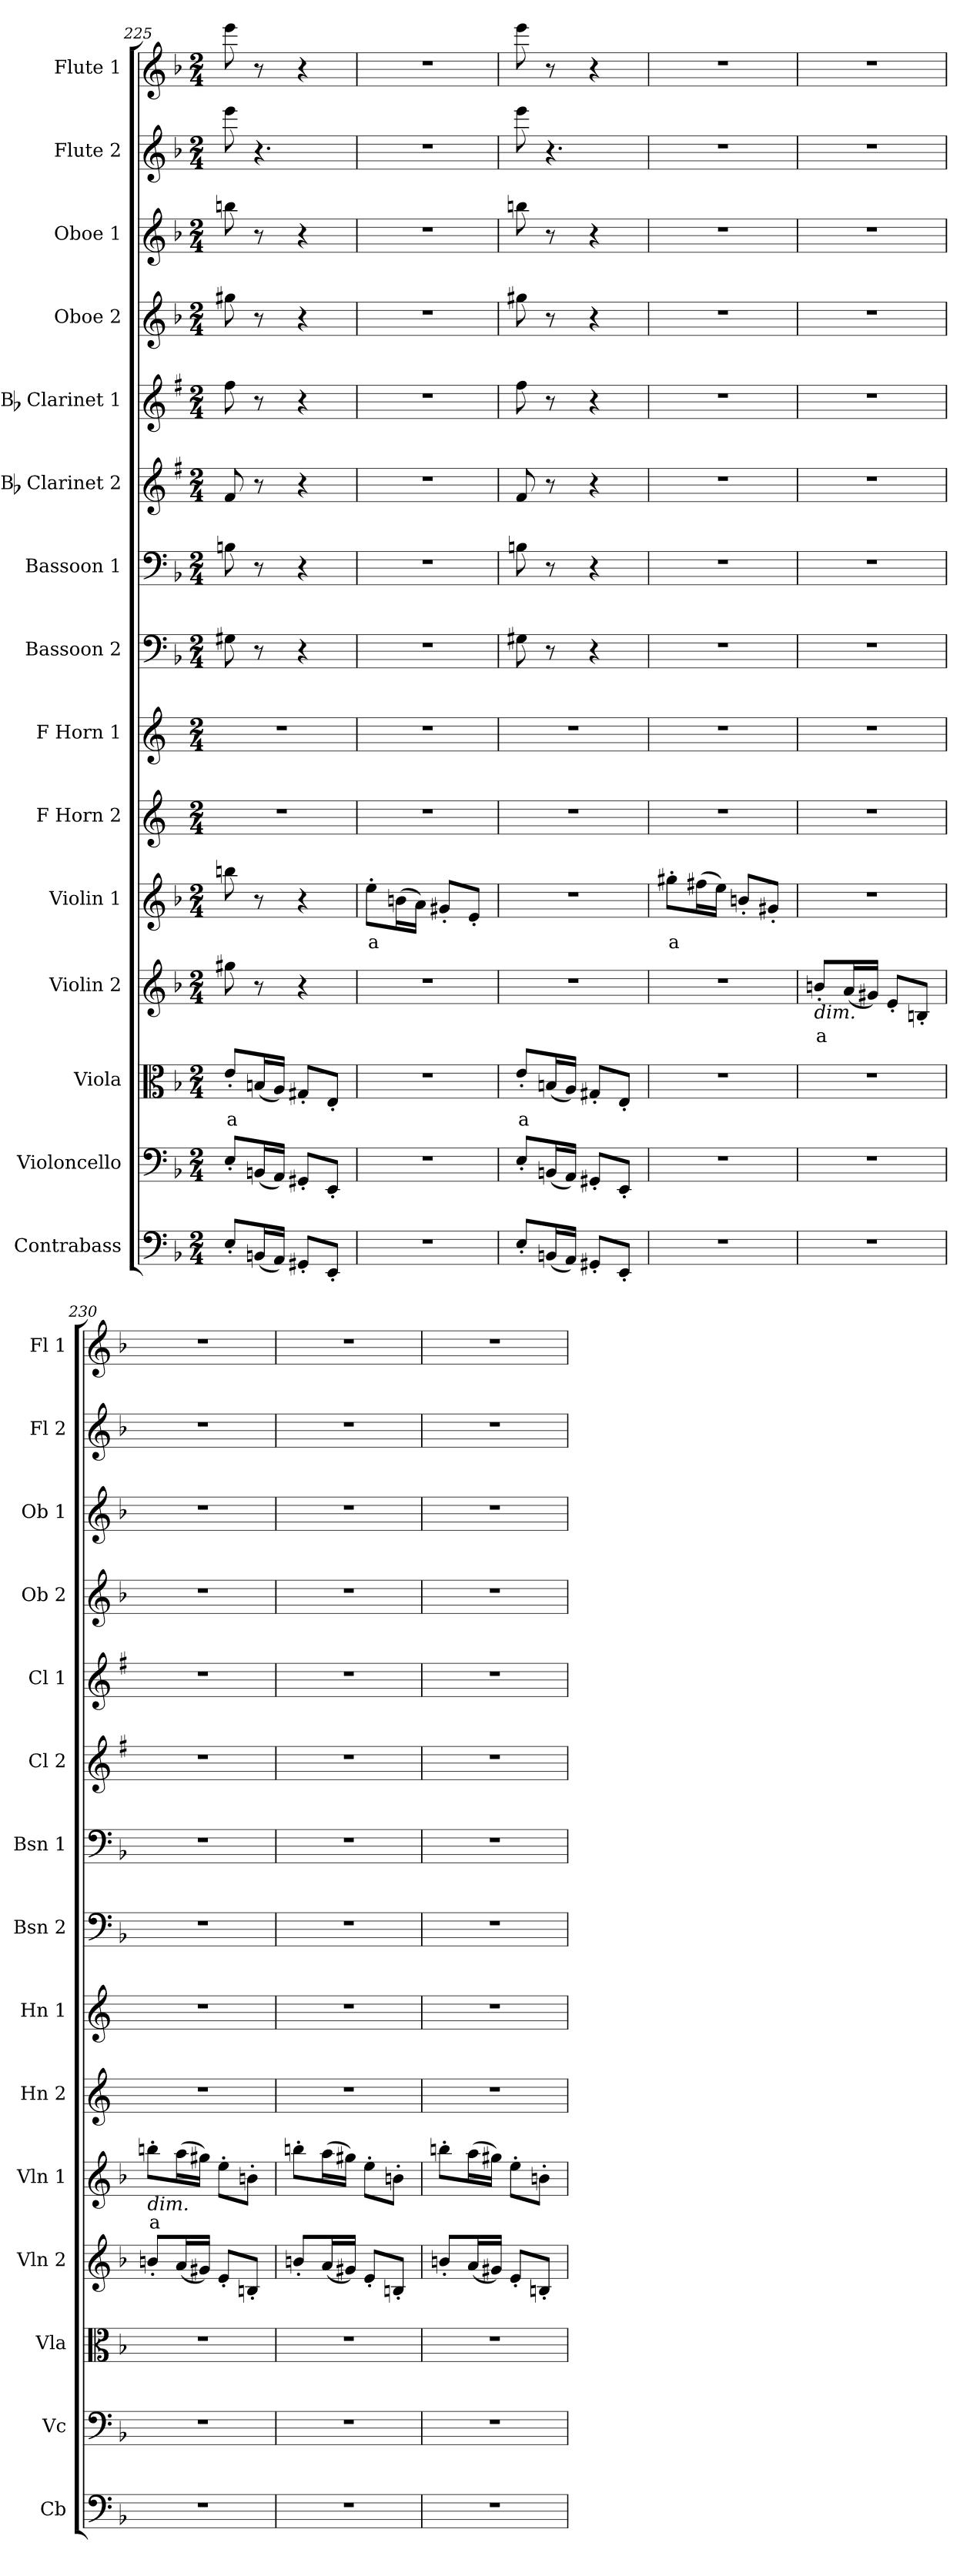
**kern	**kern	**kern	**text	**kern	**text	**kern	**text	**kern	**kern	**kern	**kern	**kern	**kern	**kern	**kern	**kern	**kern
*part15	*part14	*part13	*part13	*part12	*part12	*part11	*part11	*part10	*part9	*part8	*part7	*part6	*part5	*part4	*part3	*part2	*part1
*staff15	*staff14	*staff13	*staff13	*staff12	*staff12	*staff11	*staff11	*staff10	*staff9	*staff8	*staff7	*staff6	*staff5	*staff4	*staff3	*staff2	*staff1
*I"Contrabass	*I"Violoncello	*I"Viola	*	*I"Violin 2	*	*I"Violin 1	*	*I"F Horn 2	*I"F Horn 1	*I"Bassoon 2	*I"Bassoon 1	*I"Bb Clarinet 2	*I"Bb Clarinet 1	*I"Oboe 2	*I"Oboe 1	*I"Flute 2	*I"Flute 1
*I'Cb	*I'Vc	*I'Vla	*	*I'Vln 2	*	*I'Vln 1	*	*I'Hn 2	*I'Hn 1	*I'Bsn 2	*I'Bsn 1	*I'Cl 2	*I'Cl 1	*I'Ob 2	*I'Ob 1	*I'Fl 2	*I'Fl 1
!!LO:PB:g=z
*clefF4	*clefF4	*clefC3	*	*clefG2	*	*clefG2	*	*clefG2	*clefG2	*clefF4	*clefF4	*clefG2	*clefG2	*clefG2	*clefG2	*clefG2	*clefG2
*ITrd7c12	*	*	*	*	*	*	*	*ITrd4c7	*ITrd4c7	*	*	*ITrd1c2	*ITrd1c2	*	*	*	*
*k[b-]	*k[b-]	*k[b-]	*	*k[b-]	*	*k[b-]	*	*k[b-]	*k[b-]	*k[b-]	*k[b-]	*k[b-]	*k[b-]	*k[b-]	*k[b-]	*k[b-]	*k[b-]
*M2/4	*M2/4	*M2/4	*	*M2/4	*	*M2/4	*	*M2/4	*M2/4	*M2/4	*M2/4	*M2/4	*M2/4	*M2/4	*M2/4	*M2/4	*M2/4
=225	=225	=225	=225	=225	=225	=225	=225	=225	=225	=225	=225	=225	=225	=225	=225	=225	=225
!	!	!	!LO:LY:b:color=#FF0000	!	!	!	!	!	!	!	!	!	!	!	!	!	!
8EE'/L	8E'/L	8e'/L	a	8gg#X\	.	8bbn\	.	2r	2r	8G#X\	8Bn\	8e/	8ee\	8gg#X\	8bbn\	8eee\	8eee\
(16BBBn/L	(16BBn/L	(16Bn/L	.	8r	.	8r	.	.	.	8r	8r	8r	8r	8r	8r	4.r	8r
16AAA/JJ)	16AA/JJ)	16A/JJ)	.	.	.	.	.	.	.	.	.	.	.	.	.	.	.
8GGG#X'/L	8GG#X'/L	8G#X'/L	.	4r	.	4r	.	.	.	4r	4r	4r	4r	4r	4r	.	4r
8EEE'/J	8EE'/J	8E'/J	.	.	.	.	.	.	.	.	.	.	.	.	.	.	.
=226	=226	=226	=226	=226	=226	=226	=226	=226	=226	=226	=226	=226	=226	=226	=226	=226	=226
!	!	!	!	!	!	!	!LO:LY:b:color=#FF0000	!	!	!	!	!	!	!	!	!	!
2r	2r	2r	.	2r	.	8ee'\L	a	2r	2r	2r	2r	2r	2r	2r	2r	2r	2r
.	.	.	.	.	.	(16bn\L	.	.	.	.	.	.	.	.	.	.	.
.	.	.	.	.	.	16a\JJ)	.	.	.	.	.	.	.	.	.	.	.
.	.	.	.	.	.	8g#X'/L	.	.	.	.	.	.	.	.	.	.	.
.	.	.	.	.	.	8e'/J	.	.	.	.	.	.	.	.	.	.	.
=227	=227	=227	=227	=227	=227	=227	=227	=227	=227	=227	=227	=227	=227	=227	=227	=227	=227
!	!	!	!LO:LY:b:color=#FF0000	!	!	!	!	!	!	!	!	!	!	!	!	!	!
8EE'/L	8E'/L	8e'/L	a	2r	.	2r	.	2r	2r	8G#X\	8Bn\	8e/	8ee\	8gg#X\	8bbn\	8eee\	8eee\
(16BBBn/L	(16BBn/L	(16Bn/L	.	.	.	.	.	.	.	8r	8r	8r	8r	8r	8r	4.r	8r
16AAA/JJ)	16AA/JJ)	16A/JJ)	.	.	.	.	.	.	.	.	.	.	.	.	.	.	.
8GGG#X'/L	8GG#X'/L	8G#X'/L	.	.	.	.	.	.	.	4r	4r	4r	4r	4r	4r	.	4r
8EEE'/J	8EE'/J	8E'/J	.	.	.	.	.	.	.	.	.	.	.	.	.	.	.
=228	=228	=228	=228	=228	=228	=228	=228	=228	=228	=228	=228	=228	=228	=228	=228	=228	=228
!	!	!	!	!	!	!	!LO:LY:b:color=#FF0000	!	!	!	!	!	!	!	!	!	!
2r	2r	2r	.	2r	.	8gg#X'\L	a	2r	2r	2r	2r	2r	2r	2r	2r	2r	2r
.	.	.	.	.	.	(16ff#X\L	.	.	.	.	.	.	.	.	.	.	.
.	.	.	.	.	.	16ee\JJ)	.	.	.	.	.	.	.	.	.	.	.
.	.	.	.	.	.	8bn'/L	.	.	.	.	.	.	.	.	.	.	.
.	.	.	.	.	.	8g#X'/J	.	.	.	.	.	.	.	.	.	.	.
=229	=229	=229	=229	=229	=229	=229	=229	=229	=229	=229	=229	=229	=229	=229	=229	=229	=229
!	!	!	!	!LO:TX:b:i:t=dim.	!	!	!	!	!	!	!	!	!	!	!	!	!
!	!	!	!	!	!LO:LY:b:color=#FF0000	!	!	!	!	!	!	!	!	!	!	!	!
2r	2r	2r	.	8bn'/L	a	2r	.	2r	2r	2r	2r	2r	2r	2r	2r	2r	2r
.	.	.	.	(16a/L	.	.	.	.	.	.	.	.	.	.	.	.	.
.	.	.	.	16g#X/JJ)	.	.	.	.	.	.	.	.	.	.	.	.	.
.	.	.	.	8e'/L	.	.	.	.	.	.	.	.	.	.	.	.	.
.	.	.	.	8Bn'/J	.	.	.	.	.	.	.	.	.	.	.	.	.
=230	=230	=230	=230	=230	=230	=230	=230	=230	=230	=230	=230	=230	=230	=230	=230	=230	=230
!	!	!	!	!	!	!LO:TX:b:i:t=dim.	!	!	!	!	!	!	!	!	!	!	!
!	!	!	!	!	!	!	!LO:LY:b:color=#FF0000	!	!	!	!	!	!	!	!	!	!
2r	2r	2r	.	8bn'/L	.	8bbn'\L	a	2r	2r	2r	2r	2r	2r	2r	2r	2r	2r
.	.	.	.	(16a/L	.	(16aa\L	.	.	.	.	.	.	.	.	.	.	.
.	.	.	.	16g#X/JJ)	.	16gg#X\JJ)	.	.	.	.	.	.	.	.	.	.	.
.	.	.	.	8e'/L	.	8ee'\L	.	.	.	.	.	.	.	.	.	.	.
.	.	.	.	8Bn'/J	.	8bn'\J	.	.	.	.	.	.	.	.	.	.	.
=231	=231	=231	=231	=231	=231	=231	=231	=231	=231	=231	=231	=231	=231	=231	=231	=231	=231
2r	2r	2r	.	8bn'/L	.	8bbn'\L	.	2r	2r	2r	2r	2r	2r	2r	2r	2r	2r
.	.	.	.	(16a/L	.	(16aa\L	.	.	.	.	.	.	.	.	.	.	.
.	.	.	.	16g#X/JJ)	.	16gg#X\JJ)	.	.	.	.	.	.	.	.	.	.	.
.	.	.	.	8e'/L	.	8ee'\L	.	.	.	.	.	.	.	.	.	.	.
.	.	.	.	8Bn'/J	.	8bn'\J	.	.	.	.	.	.	.	.	.	.	.
=232	=232	=232	=232	=232	=232	=232	=232	=232	=232	=232	=232	=232	=232	=232	=232	=232	=232
2r	2r	2r	.	8bn'/L	.	8bbn'\L	.	2r	2r	2r	2r	2r	2r	2r	2r	2r	2r
.	.	.	.	(16a/L	.	(16aa\L	.	.	.	.	.	.	.	.	.	.	.
.	.	.	.	16g#X/JJ)	.	16gg#X\JJ)	.	.	.	.	.	.	.	.	.	.	.
.	.	.	.	8e'/L	.	8ee'\L	.	.	.	.	.	.	.	.	.	.	.
.	.	.	.	8Bn'/J	.	8bn'\J	.	.	.	.	.	.	.	.	.	.	.
=	=	=	=	=	=	=	=	=	=	=	=	=	=	=	=	=	=
*-	*-	*-	*-	*-	*-	*-	*-	*-	*-	*-	*-	*-	*-	*-	*-	*-	*-
